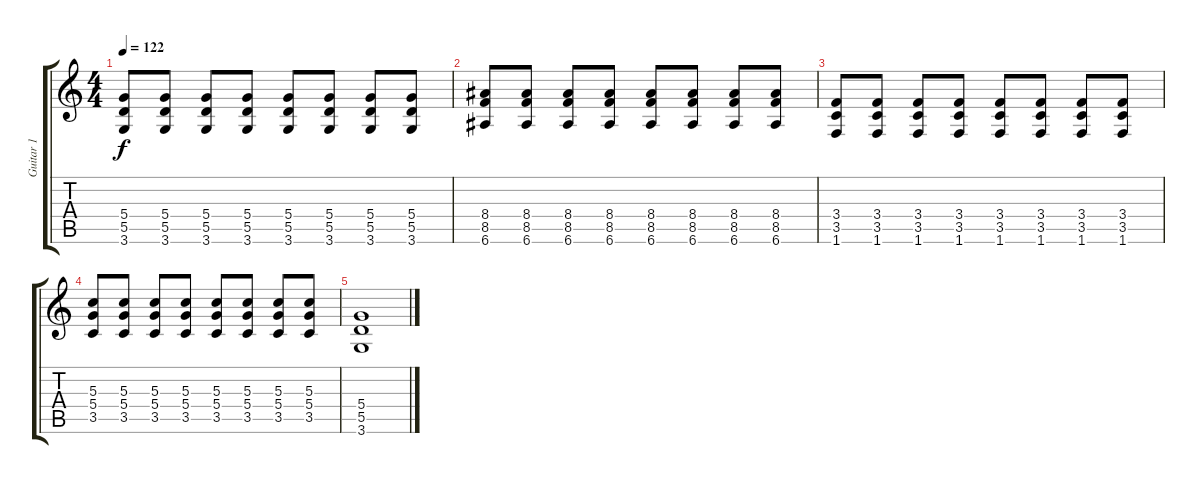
\track ("Guitar 1" "Guitar 1") {instrument overdrivenguitar}
\staff {score tabs}
\tuning (E4 B3 G3 D3 A2 E2) {hide}
\ts (4 4)
\tempo 122
\clef g2
\ks c
(5.4 5.5 3.6).8{dy f} (5.4 5.5 3.6).8 (5.4 5.5 3.6).8 (5.4 5.5 3.6).8 (5.4 5.5 3.6).8 (5.4 5.5 3.6).8 (5.4 5.5 3.6).8 (5.4 5.5 3.6).8 |
(8.4 8.5 6.6).8 (8.4 8.5 6.6).8 (8.4 8.5 6.6).8 (8.4 8.5 6.6).8 (8.4 8.5 6.6).8 (8.4 8.5 6.6).8 (8.4 8.5 6.6).8 (8.4 8.5 6.6).8 |
(3.4 3.5 1.6).8 (3.4 3.5 1.6).8 (3.4 3.5 1.6).8 (3.4 3.5 1.6).8 (3.4 3.5 1.6).8 (3.4 3.5 1.6).8 (3.4 3.5 1.6).8 (3.4 3.5 1.6).8 |
(5.3 5.4 3.5).8 (5.3 5.4 3.5).8 (5.3 5.4 3.5).8 (5.3 5.4 3.5).8 (5.3 5.4 3.5).8 (5.3 5.4 3.5).8 (5.3 5.4 3.5).8 (5.3 5.4 3.5).8 |
(5.4 5.5 3.6).1
